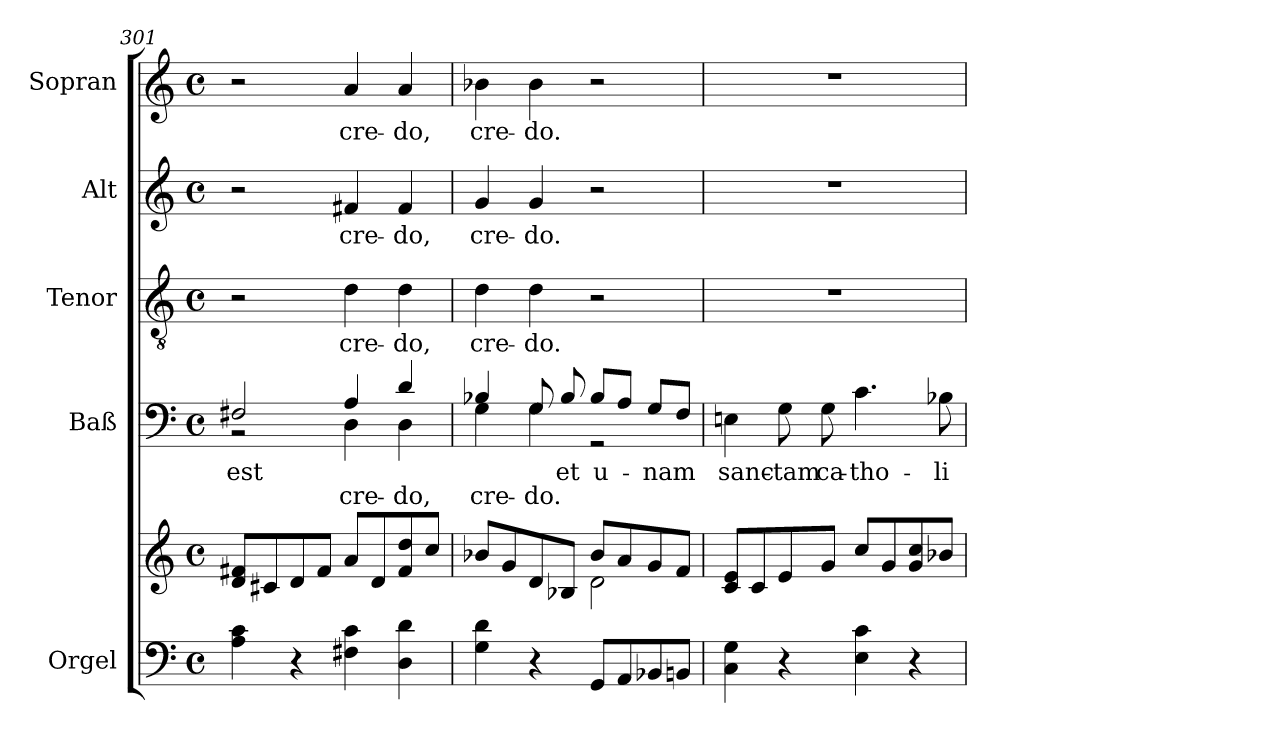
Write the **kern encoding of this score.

**kern	**kern	**kern	**text	**text	**kern	**text	**kern	**text	**kern	**text
*part5	*part5	*part4	*part4	*part4	*part3	*part3	*part2	*part2	*part1	*part1
*staff6	*staff5	*staff4	*staff4	*staff4	*staff3	*staff3	*staff2	*staff2	*staff1	*staff1
*I"Orgel	*	*I"Baß	*	*	*I"Tenor	*	*I"Alt	*	*I"Sopran	*
*clefF4	*clefG2	*clefF4	*	*	*clefGv2	*	*clefG2	*	*clefG2	*
*k[]	*k[]	*k[]	*	*	*k[]	*	*k[]	*	*k[]	*
*C:	*C:	*C:	*	*	*C:	*	*C:	*	*C:	*
*M4/4	*M4/4	*M4/4	*	*	*M4/4	*	*M4/4	*	*M4/4	*
*met(c)	*met(c)	*met(c)	*	*	*met(c)	*	*met(c)	*	*met(c)	*
=301	=301	=301	=301	=301	=301	=301	=301	=301	=301	=301
!	!	!	!LO:LY:b	!	!	!	!	!	!	!
*	*	*^	*	*	*	*	*	*	*	*
4A\ 4c\	8d/ 8f#X/L	2F#X/	2rBB	est	.	2r	.	2r	.	2r	.
.	8c#X/	.	.	.	.	.	.	.	.	.	.
4r	8d/	.	.	.	.	.	.	.	.	.	.
.	8f#/J	.	.	.	.	.	.	.	.	.	.
!	!	!	!	!LO:LY:b	!	!	!	!	!	!	!
!	!	!	!	!	!LO:LY:b	!	!LO:LY:b	!	!LO:LY:b	!	!LO:LY:b
4F#X\ 4c\	8a/L	4A/	4D\	.	cre-	4d\	cre-	4f#X/	cre-	4a/	cre-
.	8d/	.	.	.	.	.	.	.	.	.	.
!	!	!	!	!LO:LY:b	!	!	!	!	!	!	!
!	!	!	!	!	!LO:LY:b	!	!LO:LY:b	!	!LO:LY:b	!	!LO:LY:b
4D\ 4d\	8f#/ 8dd/	4d/	4D\	.	-do,	4d\	-do,	4f#/	-do,	4a/	-do,
.	8cc/J	.	.	.	.	.	.	.	.	.	.
=302	=302	=302	=302	=302	=302	=302	=302	=302	=302	=302	=302
*	*^	*	*	*	*	*	*	*	*	*	*
!	!	!	!	!	!LO:LY:b	!	!	!	!	!	!	!
!	!	!	!	!	!	!LO:LY:b	!	!LO:LY:b	!	!LO:LY:b	!	!LO:LY:b
4G\ 4d\	8b-X/L	2ryy	4B-X/	4G\	.	cre-	4d\	cre-	4g/	cre-	4b-X\	cre-
.	8g/	.	.	.	.	.	.	.	.	.	.	.
!	!	!	!	!	!LO:LY:b	!	!	!	!	!	!	!
!	!	!	!	!	!	!LO:LY:b	!	!LO:LY:b	!	!LO:LY:b	!	!LO:LY:b
4r	8d/	.	8G/	4G\	.	-do.	4d\	-do.	4g/	-do.	4b-\	-do.
!	!	!	!	!	!LO:LY:b	!	!	!	!	!	!	!
.	8B-X/J	.	8B-/	.	et	.	.	.	.	.	.	.
!	!	!	!	!	!LO:LY:b	!	!	!	!	!	!	!
8GG/L	8b-/L	2d\	8B-/L	2r	u-	.	2r	.	2r	.	2r	.
8AA/	8a/	.	8A/J	.	.	.	.	.	.	.	.	.
!	!	!	!	!	!LO:LY:b	!	!	!	!	!	!	!
8BB-X/	8g/	.	8G/L	.	-nam	.	.	.	.	.	.	.
8BBn/J	8f/J	.	8F/J	.	.	.	.	.	.	.	.	.
*	*v	*v	*	*	*	*	*	*	*	*	*	*
*	*	*v	*v	*	*	*	*	*	*	*	*
=303	=303	=303	=303	=303	=303	=303	=303	=303	=303	=303
!	!	!	!LO:LY:b	!	!	!	!	!	!	!
4C\ 4G\	8c/ 8e/L	4En\	sanc-	.	1r	.	1r	.	1r	.
.	8c/	.	.	.	.	.	.	.	.	.
!	!	!	!LO:LY:b	!	!	!	!	!	!	!
4r	8e/	8G\	-tam	.	.	.	.	.	.	.
!	!	!	!LO:LY:b	!	!	!	!	!	!	!
.	8g/J	8G\	ca-	.	.	.	.	.	.	.
!	!	!	!LO:LY:b	!	!	!	!	!	!	!
4E\ 4c\	8cc/L	4.c\	-tho-	.	.	.	.	.	.	.
.	8g/	.	.	.	.	.	.	.	.	.
4r	8g/ 8cc/	.	.	.	.	.	.	.	.	.
!	!	!	!LO:LY:b	!	!	!	!	!	!	!
.	8b-X/J	8B-X\	-li-	.	.	.	.	.	.	.
=	=	=	=	=	=	=	=	=	=	=
*-	*-	*-	*-	*-	*-	*-	*-	*-	*-	*-
